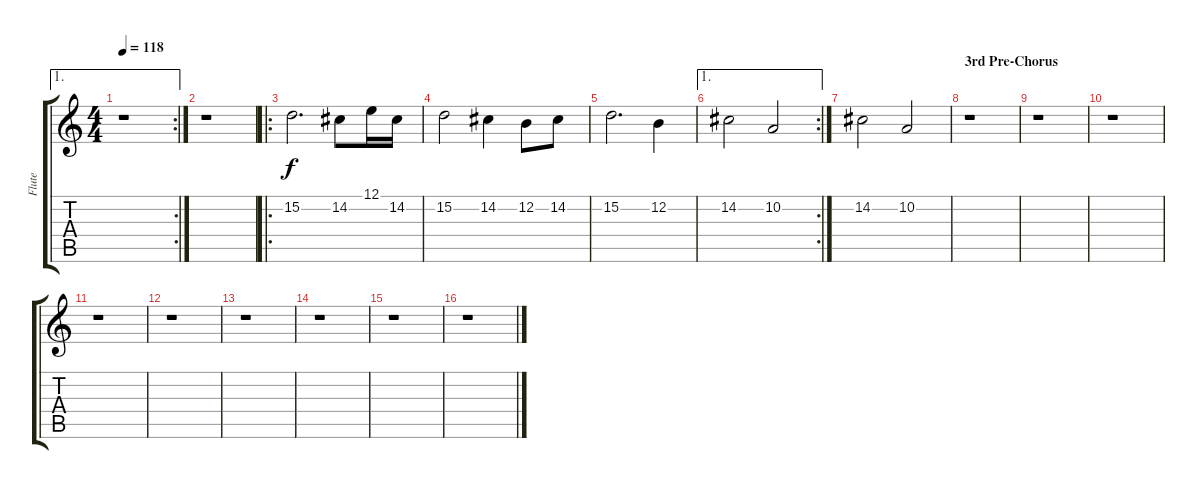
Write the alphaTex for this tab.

\track ("Flute" "Flute") {instrument flute}
\staff {score tabs}
\tuning (E4 B3 G3 D3 A2 E2) {hide}
\ae 1
\rc 2
\ts (4 4)
\tempo 118
\clef g2
\ks c
r.1{dy f} |
r.1 |
\ro
15.2.2{d} 14.2.8 12.1.16 14.2.16 |
15.2.2 14.2.4 12.2.8 14.2.8 |
15.2.2{d} 12.2.4 |
\ae 1
\rc 2
14.2.2 10.2.2 |
14.2.2 10.2.2 |
\section ("" "3rd Pre-Chorus ")
r.1 |
r.1 |
r.1 |
r.1 |
r.1 |
r.1 |
r.1 |
r.1 |
r.1
